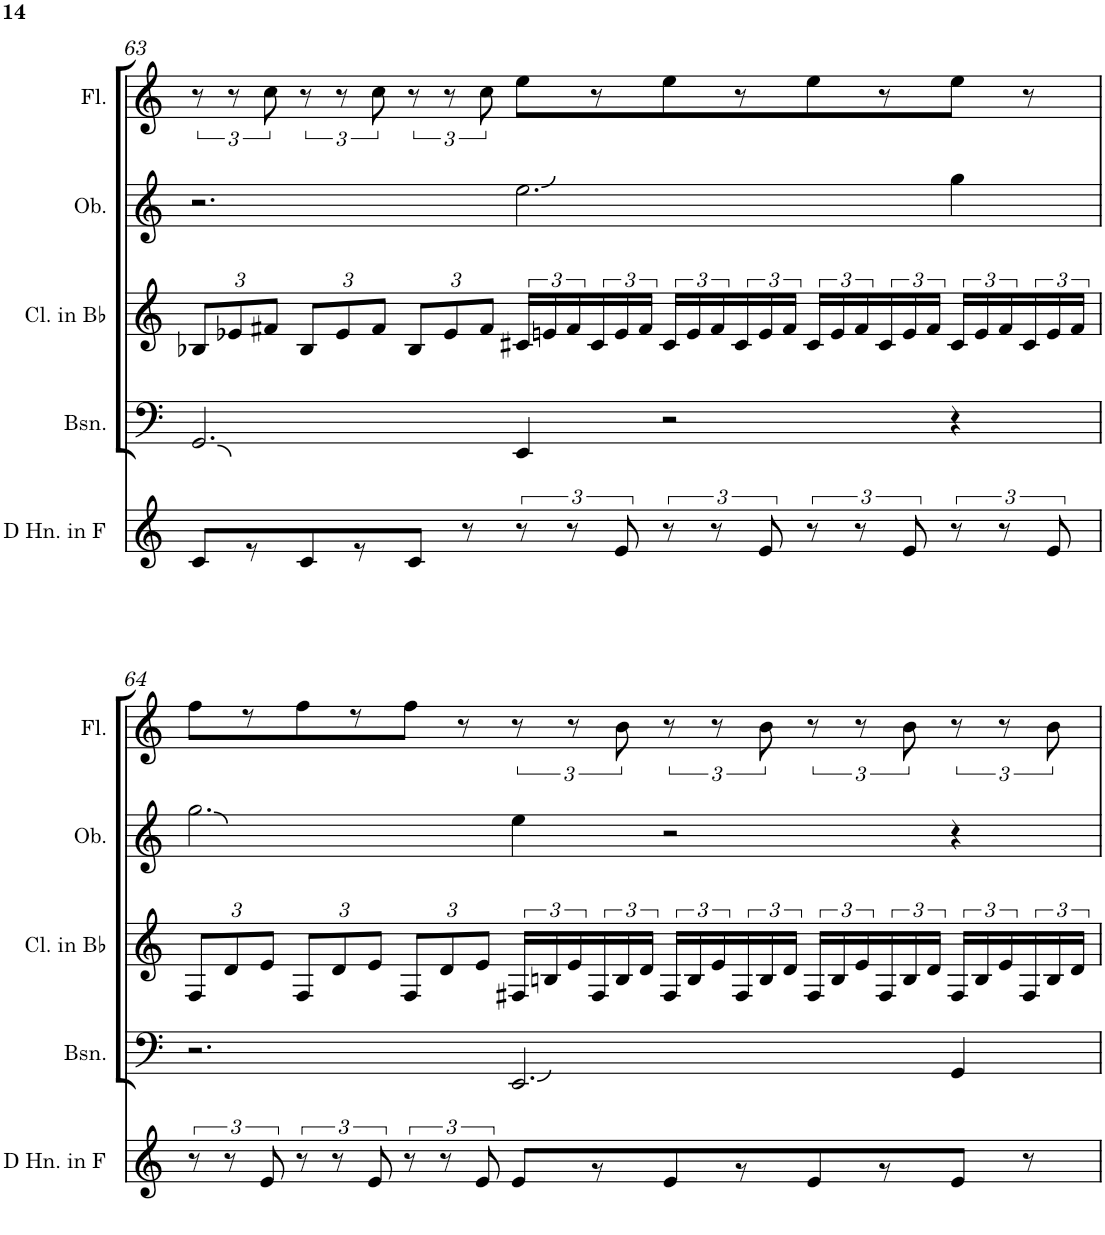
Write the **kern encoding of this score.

**kern	**kern	**kern	**kern	**kern
*part5	*part4	*part3	*part2	*part1
*staff5	*staff4	*staff3	*staff2	*staff1
*I"Horn in F	*I"Bassoon	*I"Clarinet in Bb	*I"Oboe	*I"Flute
*	*I'Bsn.	*I'Cl. in Bb	*I'Ob.	*I'Fl.
!!LO:PB:g=z
*clefG2	*clefF4	*clefG2	*clefG2	*clefG2
*Trd4c7	*	*Trd1c2	*	*
*k[]	*k[]	*k[]	*k[]	*k[]
*M7/4	*M7/4	*M7/4	*M7/4	*M7/4
*	*	*Xbrackettup	*	*
=63	=63	=63	=63	=63
8c/L	2.GG/	12B-X/L	2.r	12r
.	.	12e-X/	.	12r
8r	.	.	.	.
.	.	12f#X/J	.	12cc\
8c/	.	12B-/L	.	12r
.	.	12e-/	.	12r
8r	.	.	.	.
.	.	12f#/J	.	12cc\
8c/J	.	12B-/L	.	12r
.	.	12e-/	.	12r
8r	.	.	.	.
.	.	12f#/J	.	12cc\
*	*	*brackettup	*	*
12r	4EE/	24c#X/LL	2.ee\	8ee\L
.	.	24en/	.	.
12r	.	24f#/	.	.
.	.	24c#/	.	8r
12e/	.	24e/	.	.
.	.	24f#/JJ	.	.
12r	2r	24c#/LL	.	8ee\
.	.	24e/	.	.
12r	.	24f#/	.	.
.	.	24c#/	.	8r
12e/	.	24e/	.	.
.	.	24f#/JJ	.	.
12r	.	24c#/LL	.	8ee\
.	.	24e/	.	.
12r	.	24f#/	.	.
.	.	24c#/	.	8r
12e/	.	24e/	.	.
.	.	24f#/JJ	.	.
12r	4r	24c#/LL	4gg\	8ee\J
.	.	24e/	.	.
12r	.	24f#/	.	.
.	.	24c#/	.	8r
12e/	.	24e/	.	.
.	.	24f#/JJ	.	.
!!LO:LB:g=z
=64	=64	=64	=64	=64
*	*	*Xbrackettup	*	*
12r	2.r	12F/L	2.gg\	8ff\L
12r	.	12d/	.	.
.	.	.	.	8r
12e/	.	12e/J	.	.
12r	.	12F/L	.	8ff\
12r	.	12d/	.	.
.	.	.	.	8r
12e/	.	12e/J	.	.
12r	.	12F/L	.	8ff\J
12r	.	12d/	.	.
.	.	.	.	8r
12e/	.	12e/J	.	.
*	*	*brackettup	*	*
8e/L	2.EE/	24F#X/LL	4ee\	12r
.	.	24Bn/	.	.
.	.	24e/	.	12r
8r	.	24F#/	.	.
.	.	24B/	.	12b\
.	.	24d/JJ	.	.
8e/	.	24F#/LL	2r	12r
.	.	24B/	.	.
.	.	24e/	.	12r
8r	.	24F#/	.	.
.	.	24B/	.	12b\
.	.	24d/JJ	.	.
8e/	.	24F#/LL	.	12r
.	.	24B/	.	.
.	.	24e/	.	12r
8r	.	24F#/	.	.
.	.	24B/	.	12b\
.	.	24d/JJ	.	.
8e/J	4GG/	24F#/LL	4r	12r
.	.	24B/	.	.
.	.	24e/	.	12r
8r	.	24F#/	.	.
.	.	24B/	.	12b\
.	.	24d/JJ	.	.
=	=	=	=	=
*-	*-	*-	*-	*-
